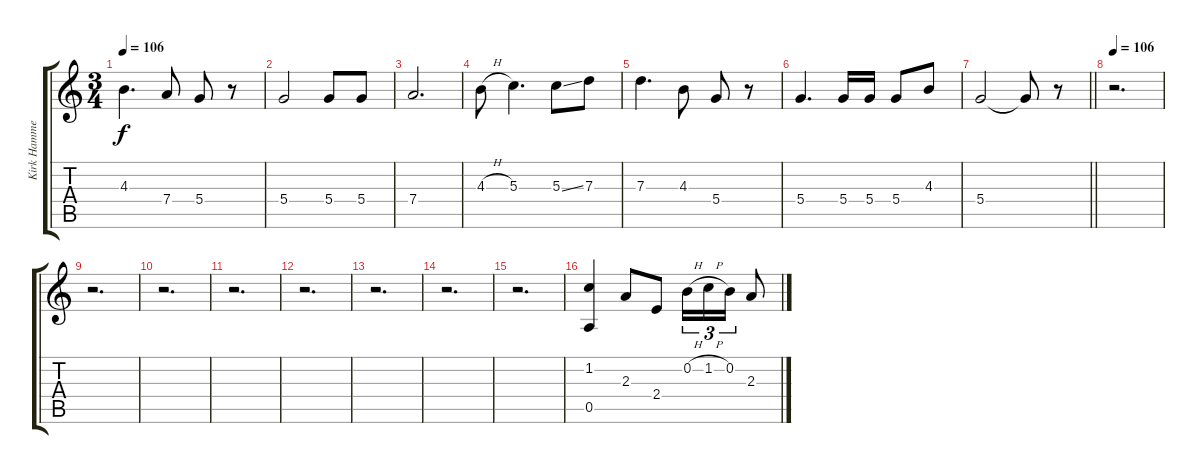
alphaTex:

\track ("Kirk Hammett" "Kirk Hamme") {instrument distortionguitar}
\staff {score tabs}
\tuning (E4 B3 G3 D3 A2 E2) {hide}
\ts (3 4)
\tempo 106
\clef g2
\ks c
4.3.4{d dy f} 7.4.8 5.4.8 r.8 |
5.4.2 5.4.8 5.4.8 |
7.4.2{d} |
4.3{h}.8 5.3.4{d} 5.3{ss}.8 7.3.8 |
7.3.4{d} 4.3.8 5.4.8 r.8 |
5.4.4{d} 5.4.16 5.4.16 5.4.8 4.3.8 |
\barLineRight lightlight
5.4.2 5.4{t}.8 r.8 |
\tempo 106
r.2{d} |
r.2{d} |
r.2{d} |
r.2{d} |
r.2{d} |
r.2{d} |
r.2{d} |
r.2{d} |
(1.2 0.5).4{volume 12 instrument electricguitarclean} 2.3.8 2.4.8 0.2{h}.16{tu (3 2)} 1.2{h}.16{tu (3 2)} 0.2.16{tu (3 2)} 2.3.8
